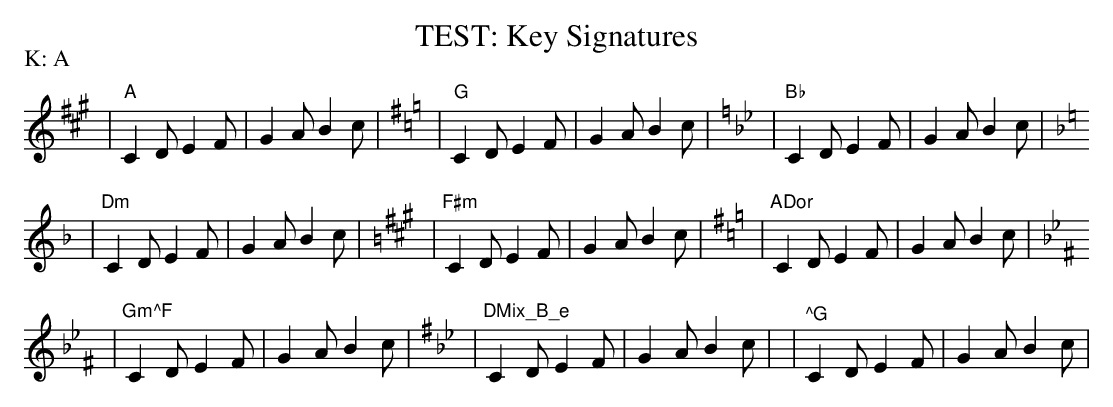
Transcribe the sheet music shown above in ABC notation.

X:1
T: TEST: Key Signatures
P: K: A
K: A
             |        "A"C2D E2F | G2A B2c | \
[K:G]        |        "G"C2D E2F | G2A B2c | \
[K:Bb]       |       "Bb"C2D E2F | G2A B2c |
[K:Dm]       |       "Dm"C2D E2F | G2A B2c | \
[K:F#m]      |      "F#m"C2D E2F | G2A B2c | \
[K:ADor]     |     "ADor"C2D E2F | G2A B2c |
[K:Gm^F]     |     "Gm^F"C2D E2F | G2A B2c | \
[K:DMix_B_e] | "DMix_B_e"C2D E2F | G2A B2c | \
[K:^G]       |      "^^G"C2D E2F | G2A B2c | \
